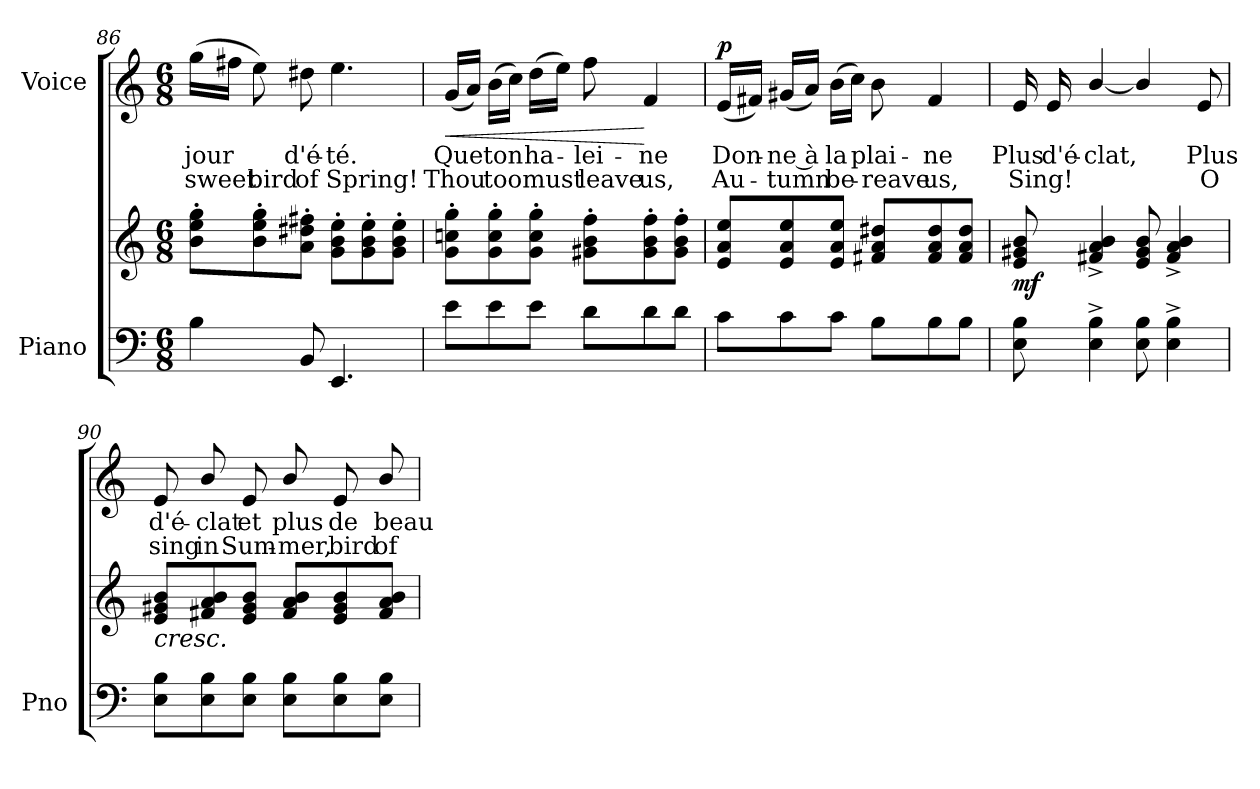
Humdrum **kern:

**kern	**kern	**dynam	**kern	**text	**text	**dynam
*part2	*part2	*part2	*part1	*part1	*part1	*part1
*staff3	*staff2	*staff2/3	*staff1	*staff1	*staff1	*staff1
*I"Piano	*	*	*I"Voice	*	*	*
*I'Pno	*	*	*	*	*	*
*clefF4	*clefG2	*	*clefG2	*	*	*
*k[]	*k[]	*	*k[]	*	*	*
*M6/8	*M6/8	*	*M6/8	*	*	*
=86	=86	=86	=86	=86	=86	=86
4B\	8b\' 8ee\' 8gg\'L	.	(16gg\LL	jour	sweet	.
.	.	.	16ff#X\JJ	.	.	.
.	8b\' 8ee\' 8gg\'	.	8ee\)	.	bird	.
8BB/	8a\' 8dd#X\' 8ff#X\'J	.	8dd#X\	d'é-	of	.
4.EE/	8g\' 8b\' 8ee\'L	.	4.ee\	-té.	Spring!	.
.	8g\' 8b\' 8ee\'	.	.	.	.	.
.	8g\' 8b\' 8ee\'J	.	.	.	.	.
=87	=87	=87	=87	=87	=87	=87
!	!	!	!	!	!	!LO:HP:b
8e\L	8g\' 8ccn\' 8gg\'L	.	(16g/LL	Que	Thou	<
.	.	.	16a/JJ)	.	.	.
8e\	8g\' 8cc\' 8gg\'	.	(16b\LL	ton	too	.
.	.	.	16cc\JJ)	.	.	.
8e\J	8g\' 8cc\' 8gg\'J	.	(16dd\LL	ha-	must	.
.	.	.	16ee\JJ)	.	.	.
8d\L	8g#X\' 8b\' 8ff\'L	.	8ff\	lei-	leave	.
8d\	8g#\' 8b\' 8ff\'	.	4f/	-ne	us,	[
8d\J	8g#\' 8b\' 8ff\'J	.	.	.	.	.
=88	=88	=88	=88	=88	=88	=88
!	!	!	!	!	!	!LO:DY:a
8c\L	8e/ 8a/ 8ee/L	.	(16e/LL	Don-	Au-	p
.	.	.	16f#X/JJ)	.	.	.
8c\	8e/ 8a/ 8ee/	.	(16g#X/LL	-ne à	-tumn	.
.	.	.	16a/JJ)	.	.	.
8c\J	8e/ 8a/ 8ee/J	.	(16b\LL	la	be-	.
.	.	.	16cc\JJ)	.	.	.
8B\L	8f#X/ 8a/ 8dd#X/L	.	8b\	plai-	-reave	.
8B\	8f#/ 8a/ 8dd#/	.	4f#/	-ne	us,	.
8B\J	8f#/ 8a/ 8dd#/J	.	.	.	.	.
=89	=89	=89	=89	=89	=89	=89
!	!	!LO:DY:b	!	!	!	!
8E\ 8B\	8e/ 8g#X/ 8b/	mf	16e/	Plus	Sing!	.
.	.	.	16e/	d'é-	.	.
4E\^ 4B\^	4f#X/^> 4a/^> 4b/^>	.	[4b/	-clat,	.	.
8E\ 8B\	8e/ 8g#/ 8b/	.	4b/]	.	.	.
4E\^ 4B\^	4f#/^> 4a/^> 4b/^>	.	.	.	.	.
.	.	.	8e/	Plus	O	.
=90	=90	=90	=90	=90	=90	=90
!	!LO:TX:b:i:t=cresc.	!	!	!	!	!
8E\ 8B\L	8e/ 8g#X/ 8b/L	.	8e/	d'é-	sing	.
8E\ 8B\	8f#X/ 8a/ 8b/	.	8b/	-clat	in	.
8E\ 8B\J	8e/ 8g#/ 8b/J	.	8e/	et	Sum-	.
8E\ 8B\L	8f#/ 8a/ 8b/L	.	8b/	plus	-mer,	.
8E\ 8B\	8e/ 8g#/ 8b/	.	8e/	de	bird	.
8E\ 8B\J	8f#/ 8a/ 8b/J	.	8b/	beau-	of	.
=	=	=	=	=	=	=
*-	*-	*-	*-	*-	*-	*-
